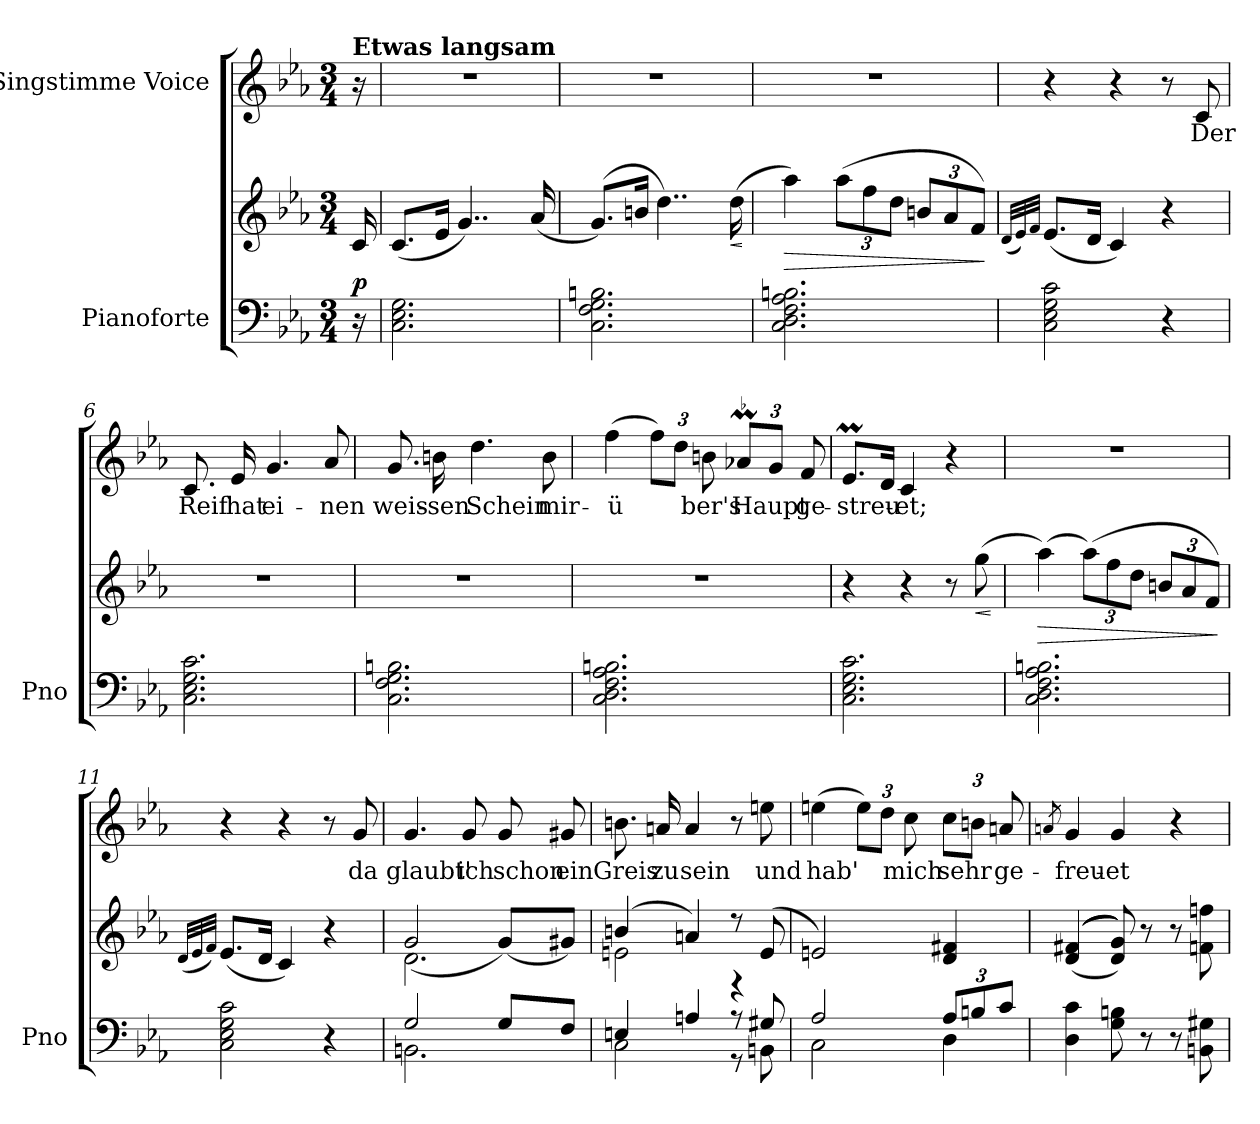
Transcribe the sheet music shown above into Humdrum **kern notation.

**kern	**kern	**dynam	**kern	**text
*part2	*part2	*part2	*part1	*part1
*staff3	*staff2	*staff2/3	*staff1	*staff1
*I"Pianoforte	*	*	*I"Singstimme Voice	*
*I'Pno	*	*	*	*
*clefF4	*clefG2	*	*clefG2	*
*k[b-e-a-]	*k[b-e-a-]	*	*k[b-e-a-]	*
*M3/4	*M3/4	*	*M3/4	*
=1	=1	=1	=1	=1
!	!	!	!LO:TX:a:B:t=Etwas langsam	!
!	!	!LO:DY:a=2	!	!
16r	16c/	p	16r	.
=2	=2	=2	=2	=2
2.C\ 2.E-\ 2.G\	(8.c/L	.	2.r	.
.	16e-/Jk	.	.	.
.	4..g/)	.	.	.
.	(16a-/	.	.	.
=3	=3	=3	=3	=3
2.C\ 2.F\ 2.G\ 2.Bn\	(8.g/L)	.	2.r	.
.	16bn/Jk	.	.	.
.	4..dd\)	.	.	.
!	!	!LO:HP:b	!	!
.	(16dd\	<	.	.
.	.	[	.	.
=4	=4	=4	=4	=4
!	!	!LO:HP:b	!	!
2.C\ 2.D\ 2.F\ 2.A-\ 2.Bn\	4aa-\)	>	2.r	.
*	*Xbrackettup	*	*	*
.	(12aa-\L	.	.	.
.	12ff\	.	.	.
.	12dd\J	.	.	.
.	12bn/L	.	.	.
.	12a-/	.	.	.
.	12f/J)	.	.	.
.	.	]	.	.
=5	=5	=5	=5	=5
.	(32qd/LLL	.	.	.
.	32qe-/)	.	.	.
.	32qf/JJJ	.	.	.
2C\ 2E-\ 2G\ 2c\	(8.e-/L	.	4r	.
.	16d/Jk	.	.	.
.	4c/)	.	4r	.
4r	4r	.	8r	.
!	!	!	!	!LO:LY:b
.	.	.	8c/	Der
=6	=6	=6	=6	=6
!	!	!	!	!LO:LY:b
2.C\ 2.E-\ 2.G\ 2.c\	2.r	.	8.c/	Reif
!	!	!	!	!LO:LY:b
.	.	.	16e-/	hat
!	!	!	!	!LO:LY:b
.	.	.	4.g/	ei-
!	!	!	!	!LO:LY:b
.	.	.	8a-/	-nen
!!LO:LB:g=z
=7	=7	=7	=7	=7
!	!	!	!	!LO:LY:b
2.C\ 2.F\ 2.G\ 2.Bn\	2.r	.	8.g/	weis-
!	!	!	!	!LO:LY:b
.	.	.	16bn\	-sen
!	!	!	!	!LO:LY:b
.	.	.	4.dd\	Schein
!	!	!	!	!LO:LY:b
.	.	.	8b\	mir-
=8	=8	=8	=8	=8
!	!	!	!	!LO:LY:b
2.C\ 2.D\ 2.F\ 2.A-\ 2.Bn\	2.r	.	(4ff\	-ü
*	*	*	*Xbrackettup	*
.	.	.	12ff\L)	.
.	.	.	12dd\J	.
!	!	!	!	!LO:LY:b
.	.	.	12bn\	ber's
!	!	!	!	!LO:LY:b
.	.	.	12a-XM/L	Haupt
.	.	.	12g/J	.
!	!	!	!	!LO:LY:b
.	.	.	12f/	ge-
=9	=9	=9	=9	=9
!	!	!	!	!LO:LY:b
2.C\ 2.E-\ 2.G\ 2.c\	4r	.	8.e-M/L	-streu-
.	.	.	16d/Jk	.
!	!	!	!	!LO:LY:b
.	4r	.	4c/	-et;
.	8r	.	4r	.
!	!	!LO:HP:b	!	!
.	(8gg\	<	.	.
.	.	[	.	.
=10	=10	=10	=10	=10
!	!	!LO:HP:b	!	!
2.C\ 2.D\ 2.F\ 2.A-\ 2.Bn\	(4aa-\)	>	2.r	.
.	(12aa-\L)	.	.	.
.	12ff\	.	.	.
.	12dd\J	.	.	.
.	12bn/L	.	.	.
.	12a-/	.	.	.
.	12f/J)	.	.	.
.	.	]	.	.
=11	=11	=11	=11	=11
.	(32qd/LLL	.	.	.
.	32qe-/	.	.	.
.	32qf/JJJ)	.	.	.
2C\ 2E-\ 2G\ 2c\	(8.e-/L	.	4r	.
.	16d/Jk	.	.	.
.	4c/)	.	4r	.
4r	4r	.	8r	.
!	!	!	!	!LO:LY:b
.	.	.	8g/	da
!!LO:LB:g=z
=12	=12	=12	=12	=12
*^	*^	*	*	*
!	!	!	!	!	!	!LO:LY:b
2G/	2.BBn\	2.d\	(2g/	.	4.g/	glaubt'
!	!	!	!	!	!	!LO:LY:b
.	.	.	.	.	8g/	ich
!	!	!	!	!	!	!LO:LY:b
8G/L	.	.	(8g/L)	.	8g/	schon
!	!	!	!	!	!	!LO:LY:b
8F/J	.	.	8g#X/J)	.	8g#X/	ein
=13	=13	=13	=13	=13	=13	=13
!	!	!	!	!	!	!LO:LY:b
4En/	2C\	(4bn/	2en\	.	8.bn\	Greis
!	!	!	!	!	!	!LO:LY:b
.	.	.	.	.	16an/	zu
!	!	!	!	!	!	!LO:LY:b
4An/	.	4an/)	.	.	4a/	sein
8r	8r	8r	4r	.	8r	.
!	!	!	!	!	!	!LO:LY:b
8G#X/	8BBn\	(8e/	.	.	8een\	und
*	*	*v	*v	*	*	*
=14	=14	=14	=14	=14	=14
!	!	!	!	!	!LO:LY:b
2A-/	2C\	2en/)	.	(4een\	hab'
.	.	.	.	12ee\L)	.
.	.	.	.	12dd\J	.
!	!	!	!	!	!LO:LY:b
.	.	.	.	12cc\	mich
*Xbrackettup	*	*	*	*	*
!	!	!	!	!	!LO:LY:b
12A-/L	4D\	4d/ 4f#X/	.	12cc\L	sehr
12Bn/	.	.	.	12bn\J	.
!	!	!	!	!	!LO:LY:b
12c/J	.	.	.	12an/	ge-
*v	*v	*	*	*	*
=15	=15	=15	=15	=15
.	.	.	8qan/	.
!	!	!	!	!LO:LY:b
4D\ 4c\	((((>4d/ 4f#X/	.	4g/	-freu-
!	!	!	!	!LO:LY:b
8G\ 8Bn\	8d/ 8g/))))	.	4g/	-et
8r	8r	.	.	.
8r	8r	.	4r	.
8BBn\ 8G#X\	8fn\ 8ffn\	.	.	.
=	=	=	=	=
*-	*-	*-	*-	*-
